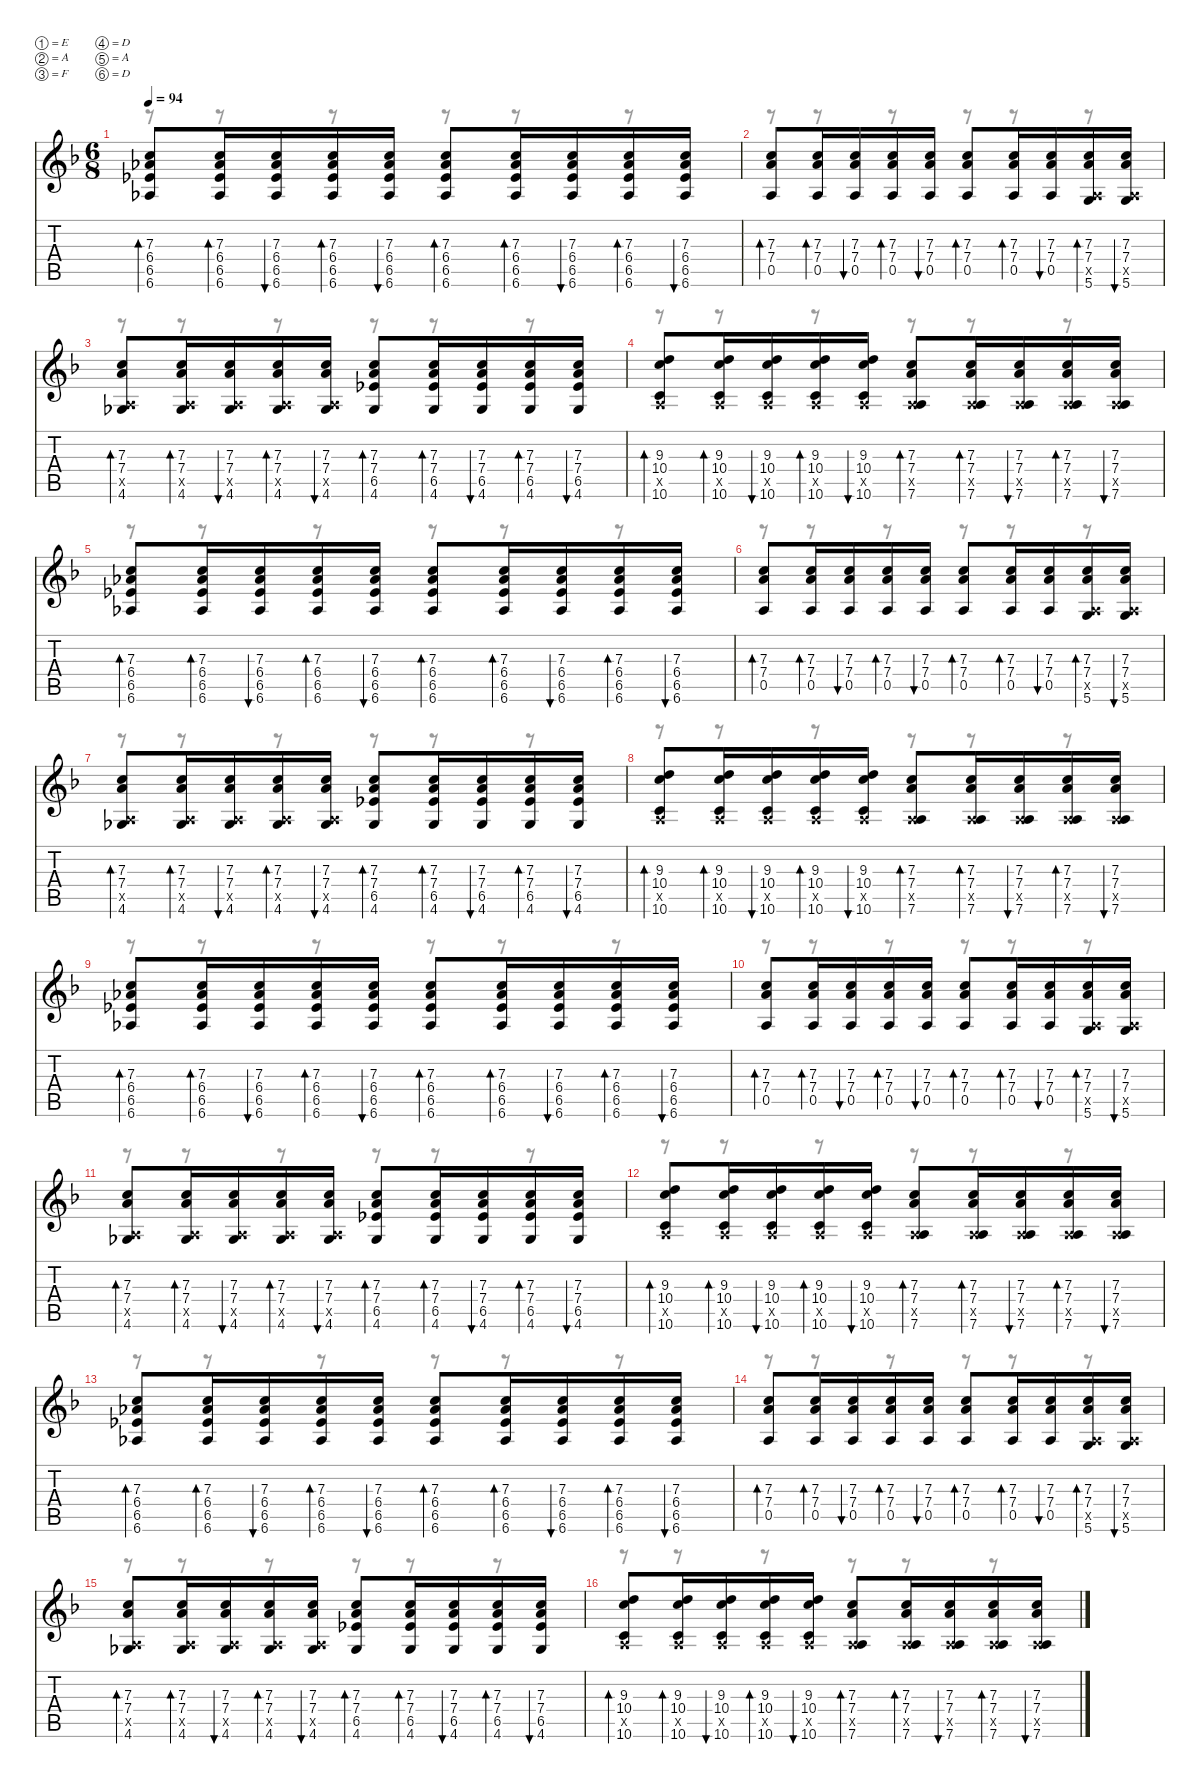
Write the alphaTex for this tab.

\defaultSystemsLayout 4
\hideDynamics
\bracketExtendMode nobrackets
\singleTrackTrackNamePolicy hidden
\multiTrackTrackNamePolicy hidden
\otherSystemsTrackNameOrientation horizontal
\track ("P. Lindgren" "dist.guit.") {instrument distortionguitar}
\staff {score tabs}
\tuning (E4 A3 F3 D3 A2 D2)
\voice
\ts (6 8)
\tempo 94
\clef g2
\ks dminor
(7.3{acc forcenatural} 6.4{acc b} 6.5{acc b} 6.6{acc b}).8{bd 30 dy f beam Up} (7.3{acc forcenatural} 6.4{acc b} 6.5{acc b} 6.6{acc b}).16{bd 30 beam Up} (7.3{acc forcenatural} 6.4{acc b} 6.5{acc b} 6.6{acc b}).16{bu 60 beam Up} (7.3{acc forcenatural} 6.4{acc b} 6.5{acc b} 6.6{acc b}).16{bd 30 beam Up} (7.3{acc forcenatural} 6.4{acc b} 6.5{acc b} 6.6{acc b}).16{bu 60 beam Up} (7.3{acc forcenatural} 6.4{acc b} 6.5{acc b} 6.6{acc b}).8{bd 30 beam Up} (7.3{acc forcenatural} 6.4{acc b} 6.5{acc b} 6.6{acc b}).16{bd 30 beam Up} (7.3{acc forcenatural} 6.4{acc b} 6.5{acc b} 6.6{acc b}).16{bu 60 beam Up} (7.3{acc forcenatural} 6.4{acc b} 6.5{acc b} 6.6{acc b}).16{bd 30 beam Up} (7.3{acc forcenatural} 6.4{acc b} 6.5{acc b} 6.6{acc b}).16{bu 60 beam Up} |
(7.3{acc forcenatural} 7.4{acc forcenatural} 0.5{acc forcenatural}).8{bd 30 beam Up} (7.3{acc forcenatural} 7.4{acc forcenatural} 0.5{acc forcenatural}).16{bd 30 beam Up} (7.3{acc forcenatural} 7.4{acc forcenatural} 0.5{acc forcenatural}).16{bu 30 beam Up} (7.3{acc forcenatural} 7.4{acc forcenatural} 0.5{acc forcenatural}).16{bd 30 beam Up} (7.3{acc forcenatural} 7.4{acc forcenatural} 0.5{acc forcenatural}).16{bu 30 beam Up} (7.3{acc forcenatural} 7.4{acc forcenatural} 0.5{acc forcenatural}).8{bd 30 beam Up} (7.3{acc forcenatural} 7.4{acc forcenatural} 0.5{acc forcenatural}).16{bd 30 beam Up} (7.3{acc forcenatural} 7.4{acc forcenatural} 0.5{acc forcenatural}).16{bu 30 beam Up} (7.3{acc forcenatural} 7.4{acc forcenatural} 0.5{x acc forcenatural} 5.6{acc forcenatural}).16{bd 30 beam Up} (7.3{acc forcenatural} 7.4{acc forcenatural} 0.5{x acc forcenatural} 5.6{acc forcenatural}).16{bu 30 beam Up} |
(7.3{acc forcenatural} 7.4{acc forcenatural} 0.5{x acc forcenatural} 4.6{acc b}).8{bd 30 beam Up} (7.3{acc forcenatural} 7.4{acc forcenatural} 0.5{x acc forcenatural} 4.6{acc b}).16{bd 30 beam Up} (7.3{acc forcenatural} 7.4{acc forcenatural} 0.5{x acc forcenatural} 4.6{acc b}).16{bu 30 beam Up} (7.3{acc forcenatural} 7.4{acc forcenatural} 0.5{x acc forcenatural} 4.6{acc b}).16{bd 30 beam Up} (7.3{acc forcenatural} 7.4{acc forcenatural} 0.5{x acc forcenatural} 4.6{acc b}).16{bu 30 beam Up} (7.3{acc forcenatural} 7.4{acc forcenatural} 6.5{acc b} 4.6{acc b}).8{bd 30 beam Up} (7.3{acc forcenatural} 7.4{acc forcenatural} 6.5{acc b} 4.6{acc b}).16{bd 30 beam Up} (7.3{acc forcenatural} 7.4{acc forcenatural} 6.5{acc b} 4.6{acc b}).16{bu 30 beam Up} (7.3{acc forcenatural} 7.4{acc forcenatural} 6.5{acc b} 4.6{acc b}).16{bd 30 beam Up} (7.3{acc forcenatural} 7.4{acc forcenatural} 6.5{acc b} 4.6{acc b}).16{bu 30 beam Up} |
(9.3{acc forcenatural} 10.4{acc forcenatural} 0.5{x acc forcenatural} 10.6{acc forcenatural}).8{bd 30 beam Up} (9.3{acc forcenatural} 10.4{acc forcenatural} 0.5{x acc forcenatural} 10.6{acc forcenatural}).16{bd 30 beam Up} (9.3{acc forcenatural} 10.4{acc forcenatural} 0.5{x acc forcenatural} 10.6{acc forcenatural}).16{bu 30 beam Up} (9.3{acc forcenatural} 10.4{acc forcenatural} 0.5{x acc forcenatural} 10.6{acc forcenatural}).16{bd 30 beam Up} (9.3{acc forcenatural} 10.4{acc forcenatural} 0.5{x acc forcenatural} 10.6{acc forcenatural}).16{bu 30 beam Up} (7.3{acc forcenatural} 7.4{acc forcenatural} 0.5{x acc forcenatural} 7.6{acc forcenatural}).8{bd 30 beam Up} (7.3{acc forcenatural} 7.4{acc forcenatural} 0.5{x acc forcenatural} 7.6{acc forcenatural}).16{bd 30 beam Up} (7.3{acc forcenatural} 7.4{acc forcenatural} 0.5{x acc forcenatural} 7.6{acc forcenatural}).16{bu 30 beam Up} (7.3{acc forcenatural} 7.4{acc forcenatural} 0.5{x acc forcenatural} 7.6{acc forcenatural}).16{bd 30 beam Up} (7.3{acc forcenatural} 7.4{acc forcenatural} 0.5{x acc forcenatural} 7.6{acc forcenatural}).16{bu 30 beam Up} |
(7.3{acc forcenatural} 6.4{acc b} 6.5{acc b} 6.6{acc b}).8{bd 30 beam Up} (7.3{acc forcenatural} 6.4{acc b} 6.5{acc b} 6.6{acc b}).16{bd 30 beam Up} (7.3{acc forcenatural} 6.4{acc b} 6.5{acc b} 6.6{acc b}).16{bu 60 beam Up} (7.3{acc forcenatural} 6.4{acc b} 6.5{acc b} 6.6{acc b}).16{bd 30 beam Up} (7.3{acc forcenatural} 6.4{acc b} 6.5{acc b} 6.6{acc b}).16{bu 60 beam Up} (7.3{acc forcenatural} 6.4{acc b} 6.5{acc b} 6.6{acc b}).8{bd 30 beam Up} (7.3{acc forcenatural} 6.4{acc b} 6.5{acc b} 6.6{acc b}).16{bd 30 beam Up} (7.3{acc forcenatural} 6.4{acc b} 6.5{acc b} 6.6{acc b}).16{bu 60 beam Up} (7.3{acc forcenatural} 6.4{acc b} 6.5{acc b} 6.6{acc b}).16{bd 30 beam Up} (7.3{acc forcenatural} 6.4{acc b} 6.5{acc b} 6.6{acc b}).16{bu 60 beam Up} |
(7.3{acc forcenatural} 7.4{acc forcenatural} 0.5{acc forcenatural}).8{bd 30 beam Up} (7.3{acc forcenatural} 7.4{acc forcenatural} 0.5{acc forcenatural}).16{bd 30 beam Up} (7.3{acc forcenatural} 7.4{acc forcenatural} 0.5{acc forcenatural}).16{bu 30 beam Up} (7.3{acc forcenatural} 7.4{acc forcenatural} 0.5{acc forcenatural}).16{bd 30 beam Up} (7.3{acc forcenatural} 7.4{acc forcenatural} 0.5{acc forcenatural}).16{bu 30 beam Up} (7.3{acc forcenatural} 7.4{acc forcenatural} 0.5{acc forcenatural}).8{bd 30 beam Up} (7.3{acc forcenatural} 7.4{acc forcenatural} 0.5{acc forcenatural}).16{bd 30 beam Up} (7.3{acc forcenatural} 7.4{acc forcenatural} 0.5{acc forcenatural}).16{bu 30 beam Up} (7.3{acc forcenatural} 7.4{acc forcenatural} 0.5{x acc forcenatural} 5.6{acc forcenatural}).16{bd 30 beam Up} (7.3{acc forcenatural} 7.4{acc forcenatural} 0.5{x acc forcenatural} 5.6{acc forcenatural}).16{bu 30 beam Up} |
(7.3{acc forcenatural} 7.4{acc forcenatural} 0.5{x acc forcenatural} 4.6{acc b}).8{bd 30 beam Up} (7.3{acc forcenatural} 7.4{acc forcenatural} 0.5{x acc forcenatural} 4.6{acc b}).16{bd 30 beam Up} (7.3{acc forcenatural} 7.4{acc forcenatural} 0.5{x acc forcenatural} 4.6{acc b}).16{bu 30 beam Up} (7.3{acc forcenatural} 7.4{acc forcenatural} 0.5{x acc forcenatural} 4.6{acc b}).16{bd 30 beam Up} (7.3{acc forcenatural} 7.4{acc forcenatural} 0.5{x acc forcenatural} 4.6{acc b}).16{bu 30 beam Up} (7.3{acc forcenatural} 7.4{acc forcenatural} 6.5{acc b} 4.6{acc b}).8{bd 30 beam Up} (7.3{acc forcenatural} 7.4{acc forcenatural} 6.5{acc b} 4.6{acc b}).16{bd 30 beam Up} (7.3{acc forcenatural} 7.4{acc forcenatural} 6.5{acc b} 4.6{acc b}).16{bu 30 beam Up} (7.3{acc forcenatural} 7.4{acc forcenatural} 6.5{acc b} 4.6{acc b}).16{bd 30 beam Up} (7.3{acc forcenatural} 7.4{acc forcenatural} 6.5{acc b} 4.6{acc b}).16{bu 30 beam Up} |
(9.3{acc forcenatural} 10.4{acc forcenatural} 0.5{x acc forcenatural} 10.6{acc forcenatural}).8{bd 30 beam Up} (9.3{acc forcenatural} 10.4{acc forcenatural} 0.5{x acc forcenatural} 10.6{acc forcenatural}).16{bd 30 beam Up} (9.3{acc forcenatural} 10.4{acc forcenatural} 0.5{x acc forcenatural} 10.6{acc forcenatural}).16{bu 30 beam Up} (9.3{acc forcenatural} 10.4{acc forcenatural} 0.5{x acc forcenatural} 10.6{acc forcenatural}).16{bd 30 beam Up} (9.3{acc forcenatural} 10.4{acc forcenatural} 0.5{x acc forcenatural} 10.6{acc forcenatural}).16{bu 30 beam Up} (7.3{acc forcenatural} 7.4{acc forcenatural} 0.5{x acc forcenatural} 7.6{acc forcenatural}).8{bd 30 beam Up} (7.3{acc forcenatural} 7.4{acc forcenatural} 0.5{x acc forcenatural} 7.6{acc forcenatural}).16{bd 30 beam Up} (7.3{acc forcenatural} 7.4{acc forcenatural} 0.5{x acc forcenatural} 7.6{acc forcenatural}).16{bu 30 beam Up} (7.3{acc forcenatural} 7.4{acc forcenatural} 0.5{x acc forcenatural} 7.6{acc forcenatural}).16{bd 30 beam Up} (7.3{acc forcenatural} 7.4{acc forcenatural} 0.5{x acc forcenatural} 7.6{acc forcenatural}).16{bu 30 beam Up} |
(7.3{acc forcenatural} 6.4{acc b} 6.5{acc b} 6.6{acc b}).8{bd 30 beam Up} (7.3{acc forcenatural} 6.4{acc b} 6.5{acc b} 6.6{acc b}).16{bd 30 beam Up} (7.3{acc forcenatural} 6.4{acc b} 6.5{acc b} 6.6{acc b}).16{bu 60 beam Up} (7.3{acc forcenatural} 6.4{acc b} 6.5{acc b} 6.6{acc b}).16{bd 30 beam Up} (7.3{acc forcenatural} 6.4{acc b} 6.5{acc b} 6.6{acc b}).16{bu 60 beam Up} (7.3{acc forcenatural} 6.4{acc b} 6.5{acc b} 6.6{acc b}).8{bd 30 beam Up} (7.3{acc forcenatural} 6.4{acc b} 6.5{acc b} 6.6{acc b}).16{bd 30 beam Up} (7.3{acc forcenatural} 6.4{acc b} 6.5{acc b} 6.6{acc b}).16{bu 60 beam Up} (7.3{acc forcenatural} 6.4{acc b} 6.5{acc b} 6.6{acc b}).16{bd 30 beam Up} (7.3{acc forcenatural} 6.4{acc b} 6.5{acc b} 6.6{acc b}).16{bu 60 beam Up} |
(7.3{acc forcenatural} 7.4{acc forcenatural} 0.5{acc forcenatural}).8{bd 30 beam Up} (7.3{acc forcenatural} 7.4{acc forcenatural} 0.5{acc forcenatural}).16{bd 30 beam Up} (7.3{acc forcenatural} 7.4{acc forcenatural} 0.5{acc forcenatural}).16{bu 30 beam Up} (7.3{acc forcenatural} 7.4{acc forcenatural} 0.5{acc forcenatural}).16{bd 30 beam Up} (7.3{acc forcenatural} 7.4{acc forcenatural} 0.5{acc forcenatural}).16{bu 30 beam Up} (7.3{acc forcenatural} 7.4{acc forcenatural} 0.5{acc forcenatural}).8{bd 30 beam Up} (7.3{acc forcenatural} 7.4{acc forcenatural} 0.5{acc forcenatural}).16{bd 30 beam Up} (7.3{acc forcenatural} 7.4{acc forcenatural} 0.5{acc forcenatural}).16{bu 30 beam Up} (7.3{acc forcenatural} 7.4{acc forcenatural} 0.5{x acc forcenatural} 5.6{acc forcenatural}).16{bd 30 beam Up} (7.3{acc forcenatural} 7.4{acc forcenatural} 0.5{x acc forcenatural} 5.6{acc forcenatural}).16{bu 30 beam Up} |
(7.3{acc forcenatural} 7.4{acc forcenatural} 0.5{x acc forcenatural} 4.6{acc b}).8{bd 30 beam Up} (7.3{acc forcenatural} 7.4{acc forcenatural} 0.5{x acc forcenatural} 4.6{acc b}).16{bd 30 beam Up} (7.3{acc forcenatural} 7.4{acc forcenatural} 0.5{x acc forcenatural} 4.6{acc b}).16{bu 30 beam Up} (7.3{acc forcenatural} 7.4{acc forcenatural} 0.5{x acc forcenatural} 4.6{acc b}).16{bd 30 beam Up} (7.3{acc forcenatural} 7.4{acc forcenatural} 0.5{x acc forcenatural} 4.6{acc b}).16{bu 30 beam Up} (7.3{acc forcenatural} 7.4{acc forcenatural} 6.5{acc b} 4.6{acc b}).8{bd 30 beam Up} (7.3{acc forcenatural} 7.4{acc forcenatural} 6.5{acc b} 4.6{acc b}).16{bd 30 beam Up} (7.3{acc forcenatural} 7.4{acc forcenatural} 6.5{acc b} 4.6{acc b}).16{bu 30 beam Up} (7.3{acc forcenatural} 7.4{acc forcenatural} 6.5{acc b} 4.6{acc b}).16{bd 30 beam Up} (7.3{acc forcenatural} 7.4{acc forcenatural} 6.5{acc b} 4.6{acc b}).16{bu 30 beam Up} |
(9.3{acc forcenatural} 10.4{acc forcenatural} 0.5{x acc forcenatural} 10.6{acc forcenatural}).8{bd 30 beam Up} (9.3{acc forcenatural} 10.4{acc forcenatural} 0.5{x acc forcenatural} 10.6{acc forcenatural}).16{bd 30 beam Up} (9.3{acc forcenatural} 10.4{acc forcenatural} 0.5{x acc forcenatural} 10.6{acc forcenatural}).16{bu 30 beam Up} (9.3{acc forcenatural} 10.4{acc forcenatural} 0.5{x acc forcenatural} 10.6{acc forcenatural}).16{bd 30 beam Up} (9.3{acc forcenatural} 10.4{acc forcenatural} 0.5{x acc forcenatural} 10.6{acc forcenatural}).16{bu 30 beam Up} (7.3{acc forcenatural} 7.4{acc forcenatural} 0.5{x acc forcenatural} 7.6{acc forcenatural}).8{bd 30 beam Up} (7.3{acc forcenatural} 7.4{acc forcenatural} 0.5{x acc forcenatural} 7.6{acc forcenatural}).16{bd 30 beam Up} (7.3{acc forcenatural} 7.4{acc forcenatural} 0.5{x acc forcenatural} 7.6{acc forcenatural}).16{bu 30 beam Up} (7.3{acc forcenatural} 7.4{acc forcenatural} 0.5{x acc forcenatural} 7.6{acc forcenatural}).16{bd 30 beam Up} (7.3{acc forcenatural} 7.4{acc forcenatural} 0.5{x acc forcenatural} 7.6{acc forcenatural}).16{bu 30 beam Up} |
(7.3{acc forcenatural} 6.4{acc b} 6.5{acc b} 6.6{acc b}).8{bd 30 beam Up} (7.3{acc forcenatural} 6.4{acc b} 6.5{acc b} 6.6{acc b}).16{bd 30 beam Up} (7.3{acc forcenatural} 6.4{acc b} 6.5{acc b} 6.6{acc b}).16{bu 60 beam Up} (7.3{acc forcenatural} 6.4{acc b} 6.5{acc b} 6.6{acc b}).16{bd 30 beam Up} (7.3{acc forcenatural} 6.4{acc b} 6.5{acc b} 6.6{acc b}).16{bu 60 beam Up} (7.3{acc forcenatural} 6.4{acc b} 6.5{acc b} 6.6{acc b}).8{bd 30 beam Up} (7.3{acc forcenatural} 6.4{acc b} 6.5{acc b} 6.6{acc b}).16{bd 30 beam Up} (7.3{acc forcenatural} 6.4{acc b} 6.5{acc b} 6.6{acc b}).16{bu 60 beam Up} (7.3{acc forcenatural} 6.4{acc b} 6.5{acc b} 6.6{acc b}).16{bd 30 beam Up} (7.3{acc forcenatural} 6.4{acc b} 6.5{acc b} 6.6{acc b}).16{bu 60 beam Up} |
(7.3{acc forcenatural} 7.4{acc forcenatural} 0.5{acc forcenatural}).8{bd 30 beam Up} (7.3{acc forcenatural} 7.4{acc forcenatural} 0.5{acc forcenatural}).16{bd 30 beam Up} (7.3{acc forcenatural} 7.4{acc forcenatural} 0.5{acc forcenatural}).16{bu 30 beam Up} (7.3{acc forcenatural} 7.4{acc forcenatural} 0.5{acc forcenatural}).16{bd 30 beam Up} (7.3{acc forcenatural} 7.4{acc forcenatural} 0.5{acc forcenatural}).16{bu 30 beam Up} (7.3{acc forcenatural} 7.4{acc forcenatural} 0.5{acc forcenatural}).8{bd 30 beam Up} (7.3{acc forcenatural} 7.4{acc forcenatural} 0.5{acc forcenatural}).16{bd 30 beam Up} (7.3{acc forcenatural} 7.4{acc forcenatural} 0.5{acc forcenatural}).16{bu 30 beam Up} (7.3{acc forcenatural} 7.4{acc forcenatural} 0.5{x acc forcenatural} 5.6{acc forcenatural}).16{bd 30 beam Up} (7.3{acc forcenatural} 7.4{acc forcenatural} 0.5{x acc forcenatural} 5.6{acc forcenatural}).16{bu 30 beam Up} |
(7.3{acc forcenatural} 7.4{acc forcenatural} 0.5{x acc forcenatural} 4.6{acc b}).8{bd 30 beam Up} (7.3{acc forcenatural} 7.4{acc forcenatural} 0.5{x acc forcenatural} 4.6{acc b}).16{bd 30 beam Up} (7.3{acc forcenatural} 7.4{acc forcenatural} 0.5{x acc forcenatural} 4.6{acc b}).16{bu 30 beam Up} (7.3{acc forcenatural} 7.4{acc forcenatural} 0.5{x acc forcenatural} 4.6{acc b}).16{bd 30 beam Up} (7.3{acc forcenatural} 7.4{acc forcenatural} 0.5{x acc forcenatural} 4.6{acc b}).16{bu 30 beam Up} (7.3{acc forcenatural} 7.4{acc forcenatural} 6.5{acc b} 4.6{acc b}).8{bd 30 beam Up} (7.3{acc forcenatural} 7.4{acc forcenatural} 6.5{acc b} 4.6{acc b}).16{bd 30 beam Up} (7.3{acc forcenatural} 7.4{acc forcenatural} 6.5{acc b} 4.6{acc b}).16{bu 30 beam Up} (7.3{acc forcenatural} 7.4{acc forcenatural} 6.5{acc b} 4.6{acc b}).16{bd 30 beam Up} (7.3{acc forcenatural} 7.4{acc forcenatural} 6.5{acc b} 4.6{acc b}).16{bu 30 beam Up} |
(9.3{acc forcenatural} 10.4{acc forcenatural} 0.5{x acc forcenatural} 10.6{acc forcenatural}).8{bd 30 beam Up} (9.3{acc forcenatural} 10.4{acc forcenatural} 0.5{x acc forcenatural} 10.6{acc forcenatural}).16{bd 30 beam Up} (9.3{acc forcenatural} 10.4{acc forcenatural} 0.5{x acc forcenatural} 10.6{acc forcenatural}).16{bu 30 beam Up} (9.3{acc forcenatural} 10.4{acc forcenatural} 0.5{x acc forcenatural} 10.6{acc forcenatural}).16{bd 30 beam Up} (9.3{acc forcenatural} 10.4{acc forcenatural} 0.5{x acc forcenatural} 10.6{acc forcenatural}).16{bu 30 beam Up} (7.3{acc forcenatural} 7.4{acc forcenatural} 0.5{x acc forcenatural} 7.6{acc forcenatural}).8{bd 30 beam Up} (7.3{acc forcenatural} 7.4{acc forcenatural} 0.5{x acc forcenatural} 7.6{acc forcenatural}).16{bd 30 beam Up} (7.3{acc forcenatural} 7.4{acc forcenatural} 0.5{x acc forcenatural} 7.6{acc forcenatural}).16{bu 30 beam Up} (7.3{acc forcenatural} 7.4{acc forcenatural} 0.5{x acc forcenatural} 7.6{acc forcenatural}).16{bd 30 beam Up} (7.3{acc forcenatural} 7.4{acc forcenatural} 0.5{x acc forcenatural} 7.6{acc forcenatural}).16{bu 30 beam Up}
\voice
\clef g2
\ottava regular
\simile none
\ks dminor
r.8{dy mf beam Down} r.8{beam Down} r.8{beam Down} r.8{beam Down} r.8{beam Down} r.8{beam Down} |
r.8{beam Down} r.8{beam Down} r.8{beam Down} r.8{beam Down} r.8{beam Down} r.8{beam Down} |
r.8{beam Down} r.8{beam Down} r.8{beam Down} r.8{beam Down} r.8{beam Down} r.8{beam Down} |
r.8{beam Down} r.8{beam Down} r.8{beam Down} r.8{beam Down} r.8{beam Down} r.8{beam Down} |
r.8{beam Down} r.8{beam Down} r.8{beam Down} r.8{beam Down} r.8{beam Down} r.8{beam Down} |
r.8{beam Down} r.8{beam Down} r.8{beam Down} r.8{beam Down} r.8{beam Down} r.8{beam Down} |
r.8{beam Down} r.8{beam Down} r.8{beam Down} r.8{beam Down} r.8{beam Down} r.8{beam Down} |
r.8{beam Down} r.8{beam Down} r.8{beam Down} r.8{beam Down} r.8{beam Down} r.8{beam Down} |
r.8{beam Down} r.8{beam Down} r.8{beam Down} r.8{beam Down} r.8{beam Down} r.8{beam Down} |
r.8{beam Down} r.8{beam Down} r.8{beam Down} r.8{beam Down} r.8{beam Down} r.8{beam Down} |
r.8{beam Down} r.8{beam Down} r.8{beam Down} r.8{beam Down} r.8{beam Down} r.8{beam Down} |
r.8{beam Down} r.8{beam Down} r.8{beam Down} r.8{beam Down} r.8{beam Down} r.8{beam Down} |
r.8{beam Down} r.8{beam Down} r.8{beam Down} r.8{beam Down} r.8{beam Down} r.8{beam Down} |
r.8{beam Down} r.8{beam Down} r.8{beam Down} r.8{beam Down} r.8{beam Down} r.8{beam Down} |
r.8{beam Down} r.8{beam Down} r.8{beam Down} r.8{beam Down} r.8{beam Down} r.8{beam Down} |
r.8{beam Down} r.8{beam Down} r.8{beam Down} r.8{beam Down} r.8{beam Down} r.8{beam Down}
